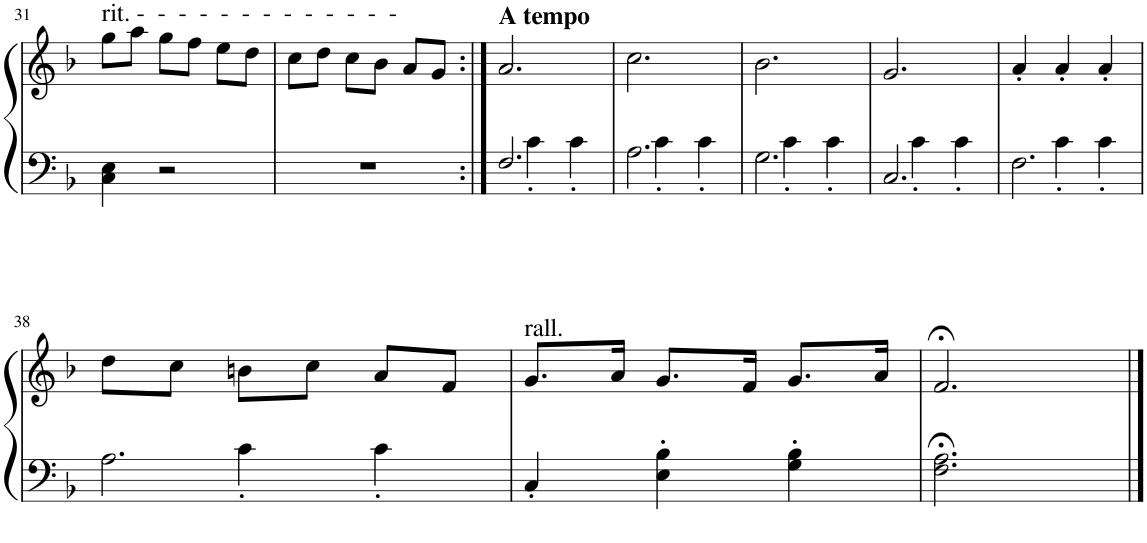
**kern	**kern
*part1	*part1
*staff2	*staff1
*I"Piano	*
*I'Pno	*
!!LO:PB:g=z
*clefF4	*clefG2
*k[b-]	*k[b-]
*M3/4	*M3/4
=31	=31
!	!LO:TX:a:t=rit. -  -  -  -  -  -  -  -  -  -  -  -  -
4C\ 4E\	8gg\L
.	8aa\J
2r	8gg\L
.	8ff\J
.	8ee\L
.	8dd\J
=32	=32
2.r	8cc\L
.	8dd\J
.	8cc\L
.	8b-\J
.	8a/L
.	8g/J
=33:|!	=33:|!
*^	*
!	!	!LO:TX:a:B:t=A tempo
2.F/	4ryy	2.a/
.	4c'\	.
.	4c'\	.
=34	=34	=34
2.A\	4ryy	2.cc\
.	4c'\	.
.	4c'\	.
=35	=35	=35
2.G\	4ryy	2.b-\
.	4c'\	.
.	4c'\	.
=36	=36	=36
2.C/	4ryy	2.g/
.	4c'\	.
.	4c'\	.
=37	=37	=37
2.F\	4ryy	4a'/
.	4c'\	4a'/
.	4c'\	4a'/
!!LO:LB:g=z
=38	=38	=38
2.A\	4ryy	8dd\L
.	.	8cc\J
.	4c'\	8bn\L
.	.	8cc\J
.	4c'\	8a/L
.	.	8f/J
*v	*v	*
=39	=39
!	!LO:TX:a:t=rall.
4C'/	8.g/L
.	16a/Jk
4E\' 4B-\'	8.g/L
.	16f/Jk
4G\' 4B-\'	8.g/L
.	16a/Jk
=40	=40
2.F\;< 2.A\;<	2.f;</
==	==
*-	*-
